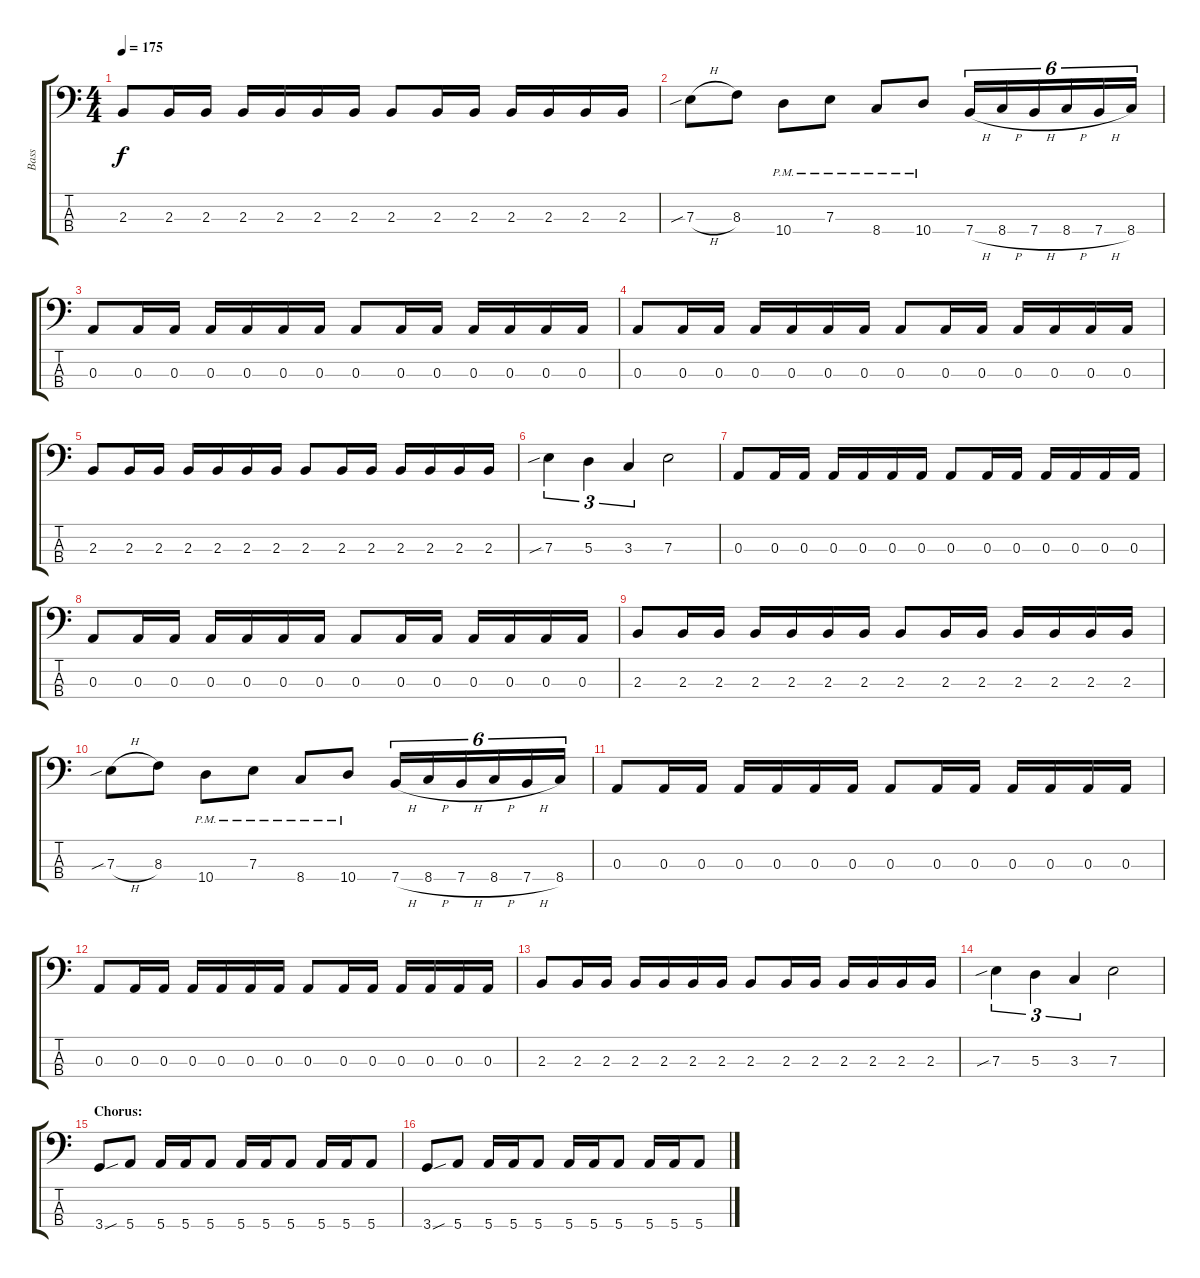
\track ("Bass" "Bass") {instrument electricbasspick}
\staff {score tabs}
\tuning (G2 D2 A1 E1) {hide}
\ts (4 4)
\tempo 175
\clef f4
\ks c
2.3.8{dy f} 2.3.16 2.3.16 2.3.16 2.3.16 2.3.16 2.3.16 2.3.8 2.3.16 2.3.16 2.3.16 2.3.16 2.3.16 2.3.16 |
7.3{sib h}.8 8.3.8 10.4{pm}.8 7.3{pm}.8 8.4{pm}.8 10.4{pm}.8 7.4{h}.16{tu (6 4)} 8.4{h}.16{tu (6 4)} 7.4{h}.16{tu (6 4)} 8.4{h}.16{tu (6 4)} 7.4{h}.16{tu (6 4)} 8.4.16{tu (6 4)} |
0.3.8 0.3.16 0.3.16 0.3.16 0.3.16 0.3.16 0.3.16 0.3.8 0.3.16 0.3.16 0.3.16 0.3.16 0.3.16 0.3.16 |
0.3.8 0.3.16 0.3.16 0.3.16 0.3.16 0.3.16 0.3.16 0.3.8 0.3.16 0.3.16 0.3.16 0.3.16 0.3.16 0.3.16 |
2.3.8 2.3.16 2.3.16 2.3.16 2.3.16 2.3.16 2.3.16 2.3.8 2.3.16 2.3.16 2.3.16 2.3.16 2.3.16 2.3.16 |
7.3{sib}.4{tu (3 2)} 5.3.4{tu (3 2)} 3.3.4{tu (3 2)} 7.3.2 |
0.3.8 0.3.16 0.3.16 0.3.16 0.3.16 0.3.16 0.3.16 0.3.8 0.3.16 0.3.16 0.3.16 0.3.16 0.3.16 0.3.16 |
0.3.8 0.3.16 0.3.16 0.3.16 0.3.16 0.3.16 0.3.16 0.3.8 0.3.16 0.3.16 0.3.16 0.3.16 0.3.16 0.3.16 |
2.3.8 2.3.16 2.3.16 2.3.16 2.3.16 2.3.16 2.3.16 2.3.8 2.3.16 2.3.16 2.3.16 2.3.16 2.3.16 2.3.16 |
7.3{sib h}.8 8.3.8 10.4{pm}.8 7.3{pm}.8 8.4{pm}.8 10.4{pm}.8 7.4{h}.16{tu (6 4)} 8.4{h}.16{tu (6 4)} 7.4{h}.16{tu (6 4)} 8.4{h}.16{tu (6 4)} 7.4{h}.16{tu (6 4)} 8.4.16{tu (6 4)} |
0.3.8 0.3.16 0.3.16 0.3.16 0.3.16 0.3.16 0.3.16 0.3.8 0.3.16 0.3.16 0.3.16 0.3.16 0.3.16 0.3.16 |
0.3.8 0.3.16 0.3.16 0.3.16 0.3.16 0.3.16 0.3.16 0.3.8 0.3.16 0.3.16 0.3.16 0.3.16 0.3.16 0.3.16 |
2.3.8 2.3.16 2.3.16 2.3.16 2.3.16 2.3.16 2.3.16 2.3.8 2.3.16 2.3.16 2.3.16 2.3.16 2.3.16 2.3.16 |
7.3{sib}.4{tu (3 2)} 5.3.4{tu (3 2)} 3.3.4{tu (3 2)} 7.3.2 |
\section ("" "Chorus:")
3.4{sou}.8 5.4.8 5.4.16 5.4.16 5.4.8 5.4.16 5.4.16 5.4.8 5.4.16 5.4.16 5.4.8 |
3.4{sou}.8 5.4.8 5.4.16 5.4.16 5.4.8 5.4.16 5.4.16 5.4.8 5.4.16 5.4.16 5.4.8
